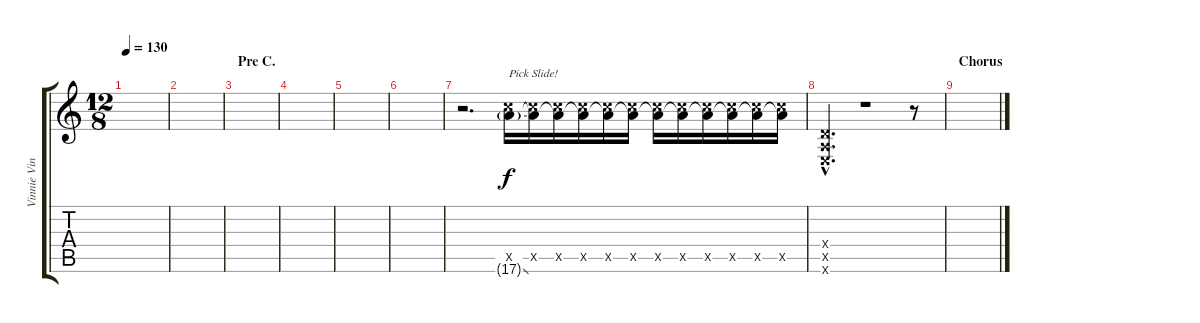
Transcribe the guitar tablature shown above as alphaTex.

\track ("Vinnie Vincent - lead guitar" "Vinnie Vin") {instrument distortionguitar}
\staff {score tabs}
\tuning (E4 B3 G3 D3 A2 E2) {hide}
\ts (12 8)
\tempo 130
\clef g2
\ks c
|
|
\section ("" "Pre C.")
|
|
|
|
r.2{d} (15.5{x} 17.6{ss g}).16{txt "Pick Slide!"} (15.5{x} 17.6{t}).16{dy f} (15.5{x} 17.6{t}).16 (15.5{x} 17.6{t}).16 (15.5{x} 17.6{t}).16 (15.5{x} 17.6{t}).16 (15.5{x} 17.6{t}).16 (15.5{x} 17.6{t}).16 (15.5{x} 17.6{t}).16 (15.5{x} 17.6{t}).16 (15.5{x} 17.6{t}).16 (15.5{x} 17.6{t}).16 |
(0.4{hac x} 0.5{hac x} 0.6{hac x}).4{d} r.1 r.8 |
\section ("" "Chorus")
